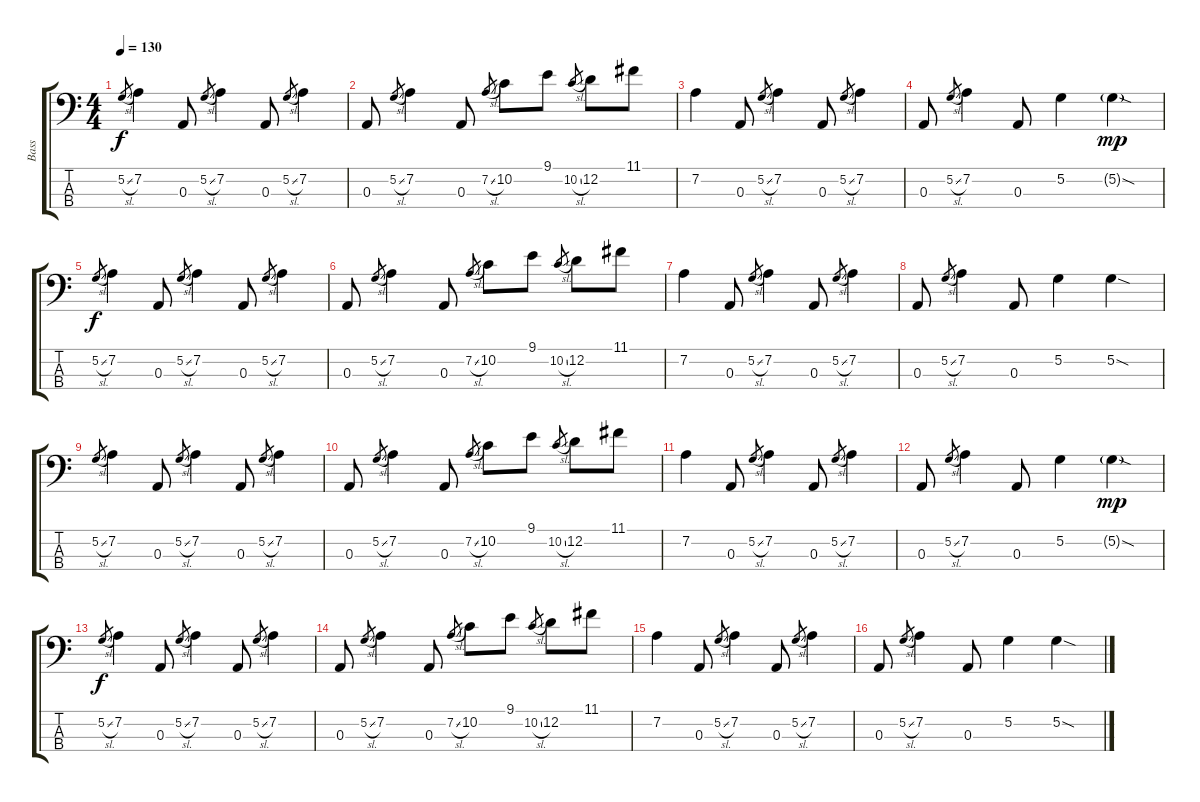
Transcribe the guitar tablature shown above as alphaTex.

\track ("Bass" "Bass") {instrument electricbassfinger}
\staff {score tabs}
\tuning (G2 D2 A1 E1) {hide}
\ts (4 4)
\tempo 130
\clef f4
\ks c
5.2{sl}.8{gr dy f} 7.2.4 0.3.8 5.2{sl}.8{gr} 7.2.4 0.3.8 5.2{sl}.8{gr} 7.2.4 |
0.3.8 5.2{sl}.8{gr} 7.2.4 0.3.8 7.2{sl}.8{gr} 10.2.8 9.1.8 10.2{sl}.8{gr} 12.2.8 11.1.8 |
7.2.4 0.3.8 5.2{sl}.8{gr} 7.2.4 0.3.8 5.2{sl}.8{gr} 7.2.4 |
0.3.8 5.2{sl}.8{gr} 7.2.4 0.3.8 5.2.4 5.2{sod g}.4{dy mp} |
5.2{sl}.8{gr dy f} 7.2.4 0.3.8 5.2{sl}.8{gr} 7.2.4 0.3.8 5.2{sl}.8{gr} 7.2.4 |
0.3.8 5.2{sl}.8{gr} 7.2.4 0.3.8 7.2{sl}.8{gr} 10.2.8 9.1.8 10.2{sl}.8{gr} 12.2.8 11.1.8 |
7.2.4 0.3.8 5.2{sl}.8{gr} 7.2.4 0.3.8 5.2{sl}.8{gr} 7.2.4 |
0.3.8 5.2{sl}.8{gr} 7.2.4 0.3.8 5.2.4 5.2{sod}.4 |
5.2{sl}.8{gr} 7.2.4 0.3.8 5.2{sl}.8{gr} 7.2.4 0.3.8 5.2{sl}.8{gr} 7.2.4 |
0.3.8 5.2{sl}.8{gr} 7.2.4 0.3.8 7.2{sl}.8{gr} 10.2.8 9.1.8 10.2{sl}.8{gr} 12.2.8 11.1.8 |
7.2.4 0.3.8 5.2{sl}.8{gr} 7.2.4 0.3.8 5.2{sl}.8{gr} 7.2.4 |
0.3.8 5.2{sl}.8{gr} 7.2.4 0.3.8 5.2.4 5.2{sod g}.4{dy mp} |
5.2{sl}.8{gr dy f} 7.2.4 0.3.8 5.2{sl}.8{gr} 7.2.4 0.3.8 5.2{sl}.8{gr} 7.2.4 |
0.3.8 5.2{sl}.8{gr} 7.2.4 0.3.8 7.2{sl}.8{gr} 10.2.8 9.1.8 10.2{sl}.8{gr} 12.2.8 11.1.8 |
7.2.4 0.3.8 5.2{sl}.8{gr} 7.2.4 0.3.8 5.2{sl}.8{gr} 7.2.4 |
0.3.8 5.2{sl}.8{gr} 7.2.4 0.3.8 5.2.4 5.2{sod}.4
